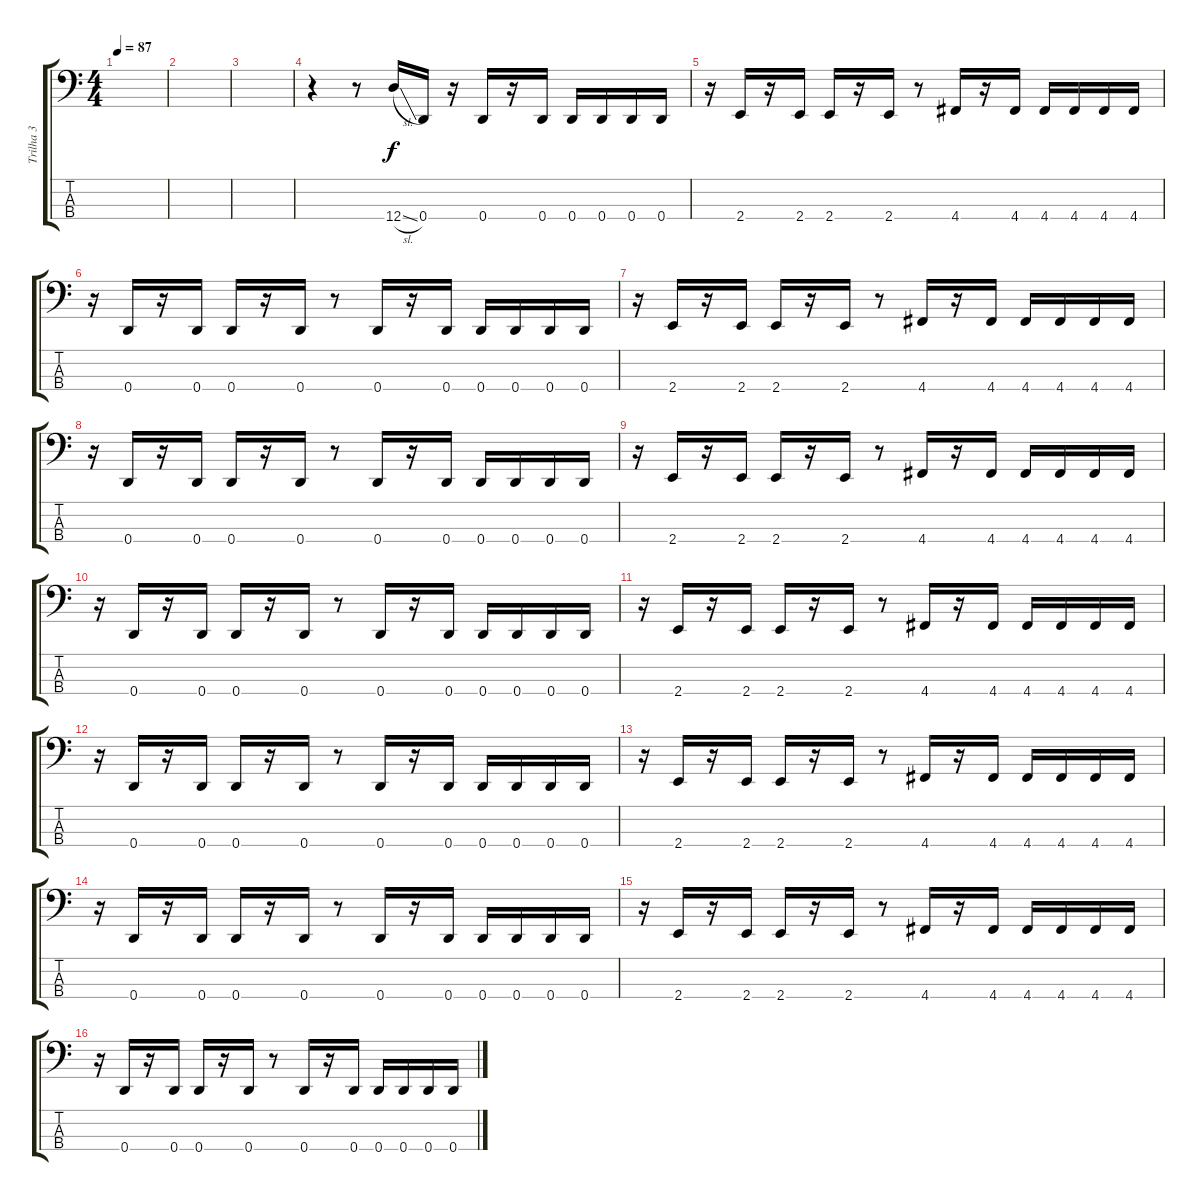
\track ("Trilha 3" "Trilha 3") {instrument electricbassfinger}
\staff {score tabs}
\tuning (G2 D2 A1 D1) {hide}
\ts (4 4)
\tempo 87
\clef f4
\ks c
|
|
|
r.4 r.8 12.4{sl}.16 0.4.16 r.16 0.4.16 r.16 0.4.16 0.4.16 0.4.16 0.4.16 0.4.16 |
r.16 2.4.16 r.16 2.4.16 2.4.16 r.16 2.4.16 r.8 4.4.16 r.16 4.4.16 4.4.16 4.4.16 4.4.16 4.4.16 |
r.16 0.4.16 r.16 0.4.16 0.4.16 r.16 0.4.16 r.8 0.4.16 r.16 0.4.16 0.4.16 0.4.16 0.4.16 0.4.16 |
r.16 2.4.16 r.16 2.4.16 2.4.16 r.16 2.4.16 r.8 4.4.16 r.16 4.4.16 4.4.16 4.4.16 4.4.16 4.4.16 |
r.16 0.4.16 r.16 0.4.16 0.4.16 r.16 0.4.16 r.8 0.4.16 r.16 0.4.16 0.4.16 0.4.16 0.4.16 0.4.16 |
r.16 2.4.16 r.16 2.4.16 2.4.16 r.16 2.4.16 r.8 4.4.16 r.16 4.4.16 4.4.16 4.4.16 4.4.16 4.4.16 |
r.16 0.4.16 r.16 0.4.16 0.4.16 r.16 0.4.16 r.8 0.4.16 r.16 0.4.16 0.4.16 0.4.16 0.4.16 0.4.16 |
r.16 2.4.16 r.16 2.4.16 2.4.16 r.16 2.4.16 r.8 4.4.16 r.16 4.4.16 4.4.16 4.4.16 4.4.16 4.4.16 |
r.16 0.4.16 r.16 0.4.16 0.4.16 r.16 0.4.16 r.8 0.4.16 r.16 0.4.16 0.4.16 0.4.16 0.4.16 0.4.16 |
r.16 2.4.16 r.16 2.4.16 2.4.16 r.16 2.4.16 r.8 4.4.16 r.16 4.4.16 4.4.16 4.4.16 4.4.16 4.4.16 |
r.16 0.4.16 r.16 0.4.16 0.4.16 r.16 0.4.16 r.8 0.4.16 r.16 0.4.16 0.4.16 0.4.16 0.4.16 0.4.16 |
r.16 2.4.16 r.16 2.4.16 2.4.16 r.16 2.4.16 r.8 4.4.16 r.16 4.4.16 4.4.16 4.4.16 4.4.16 4.4.16 |
r.16 0.4.16 r.16 0.4.16 0.4.16 r.16 0.4.16 r.8 0.4.16 r.16 0.4.16 0.4.16 0.4.16 0.4.16 0.4.16
